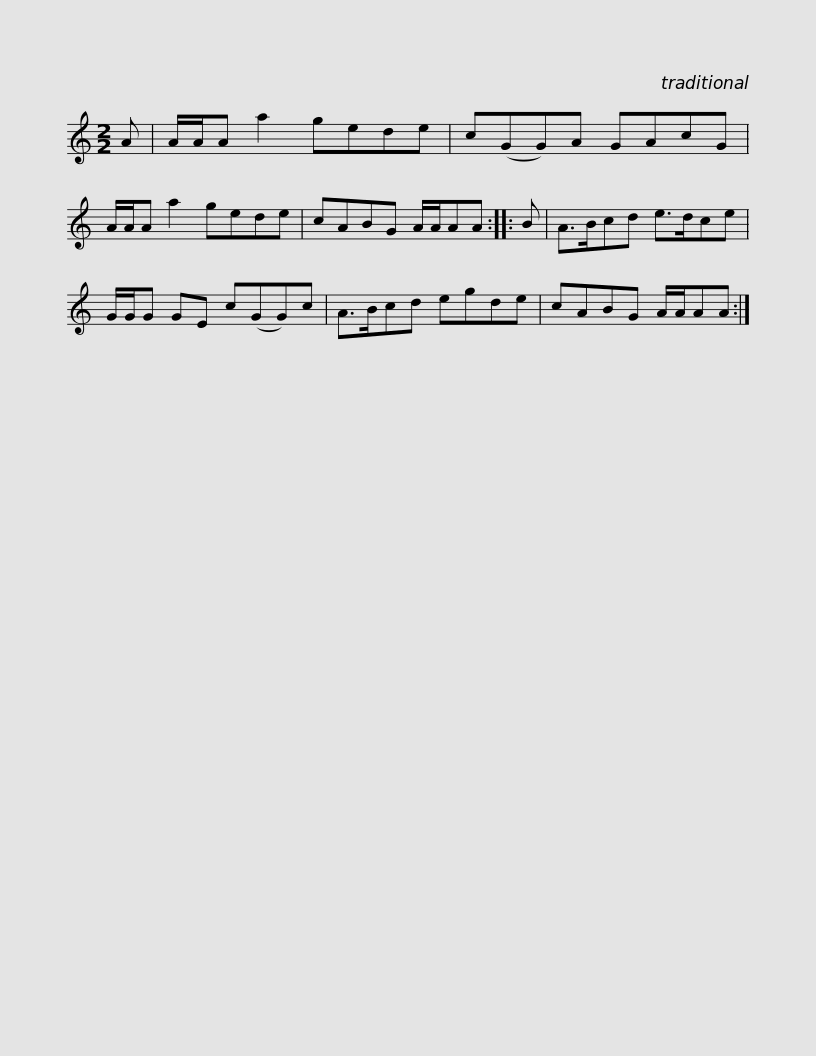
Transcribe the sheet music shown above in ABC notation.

X:1
L:1/8
M:2/2
I:linebreak $
K:C
V:1 treble
V:1
 A | A/A/A a2 gede | c(GG)A GAcG | A/A/A a2 gede | cABG A/A/AA :: %5
 B | A>Bcd e>dce |$ G/G/G GE c(GG)c | A>Bcd egde | cABG A/A/AA :| %10
